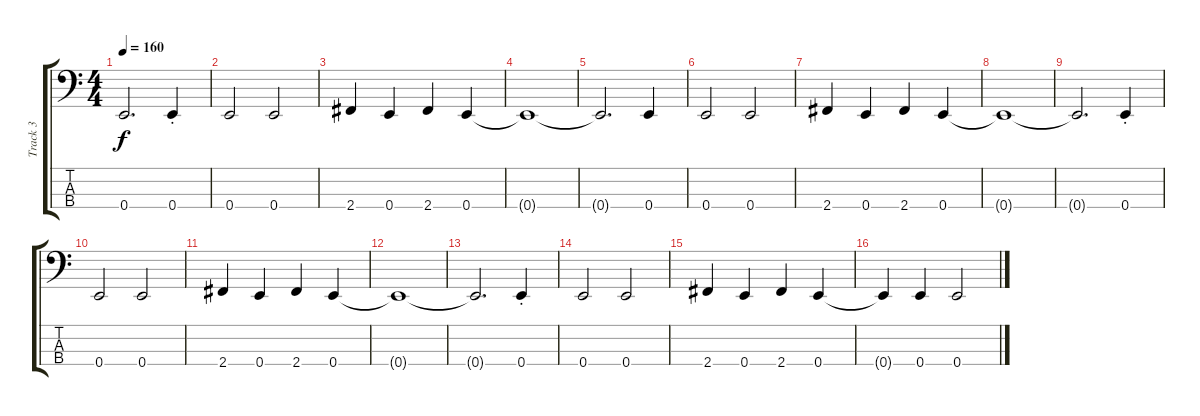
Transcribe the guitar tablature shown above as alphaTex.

\track ("Track 3" "Track 3") {instrument electricbassfinger}
\staff {score tabs}
\tuning (G2 D2 A1 E1) {hide}
\ts (4 4)
\tempo 160
\clef f4
\ks c
0.4{t}.2{d dy f} 0.4{st}.4 |
0.4.2 0.4.2 |
2.4.4 0.4.4 2.4.4 0.4.4 |
0.4{t}.1 |
0.4{t}.2{d} 0.4.4 |
0.4.2 0.4.2 |
2.4.4 0.4.4 2.4.4 0.4.4 |
0.4{t}.1 |
0.4{t}.2{d} 0.4{st}.4 |
0.4.2 0.4.2 |
2.4.4 0.4.4 2.4.4 0.4.4 |
0.4{t}.1 |
0.4{t}.2{d} 0.4{st}.4 |
0.4.2 0.4.2 |
2.4.4 0.4.4 2.4.4 0.4.4 |
0.4{t}.4 0.4.4 0.4.2
